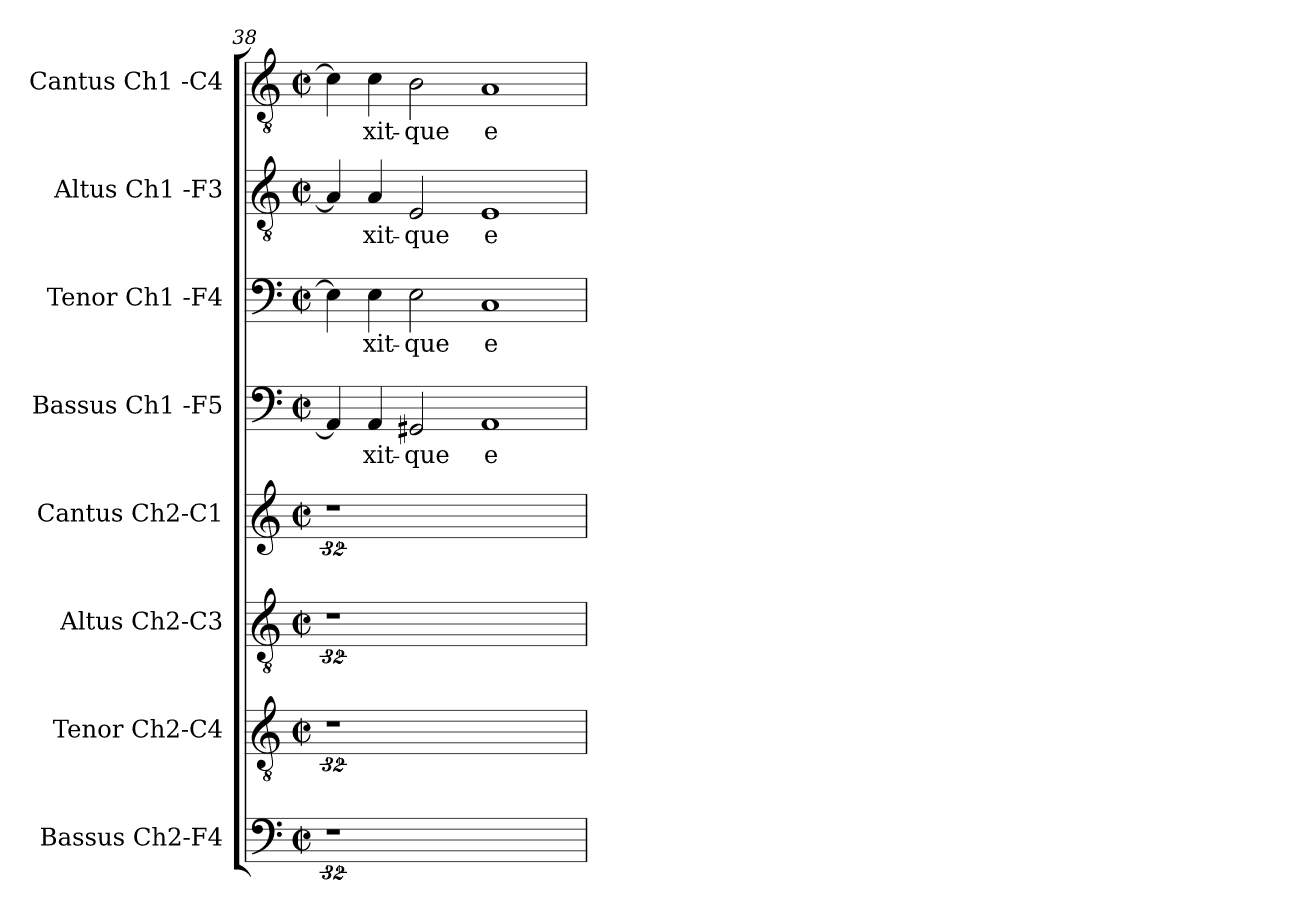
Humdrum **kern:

**kern	**kern	**kern	**kern	**kern	**text	**kern	**text	**kern	**text	**kern	**text
*part8	*part7	*part6	*part5	*part4	*part4	*part3	*part3	*part2	*part2	*part1	*part1
*staff8	*staff7	*staff6	*staff5	*staff4	*staff4	*staff3	*staff3	*staff2	*staff2	*staff1	*staff1
*I"Bassus Ch2-F4	*I"Tenor Ch2-C4	*I"Altus Ch2-C3	*I"Cantus Ch2-C1	*I"Bassus Ch1 -F5	*	*I"Tenor Ch1 -F4	*	*I"Altus Ch1 -F3	*	*I"Cantus Ch1 -C4	*
*I'B2	*I'T2	*I'A2	*I'C2	*I'B1	*	*I'T1	*	*I'A1	*	*I'C1	*
*clefF4	*clefGv2	*clefGv2	*clefG2	*clefF4	*	*clefF4	*	*clefGv2	*	*clefGv2	*
*k[]	*k[]	*k[]	*k[]	*k[]	*	*k[]	*	*k[]	*	*k[]	*
*M2/2	*M2/2	*M2/2	*M2/2	*M2/2	*	*M2/2	*	*M2/2	*	*M2/2	*
*met(c|)	*met(c|)	*met(c|)	*met(c|)	*met(c|)	*	*met(c|)	*	*met(c|)	*	*met(c|)	*
=38	=38	=38	=38	=38	=38	=38	=38	=38	=38	=38	=38
32%31r	32%31r	32%31r	32%31r	4AA/]	.	4E\]	.	4A/]	.	4c\]	.
!	!	!	!	!	!LO:LY:b	!	!LO:LY:b	!	!LO:LY:b	!	!LO:LY:b
.	.	.	.	4AA/	-xit-	4E\	-xit-	4A/	-xit-	4c\	-xit-
!	!	!	!	!	!LO:LY:b	!	!LO:LY:b	!	!LO:LY:b	!	!LO:LY:b
.	.	.	.	2GG#X/	-que	2E\	-que	2E/	-que	2B\	-que
1ryy	1ryy	1ryy	1ryy	.	.	.	.	.	.	.	.
!	!	!	!	!	!LO:LY:b	!	!LO:LY:b	!	!LO:LY:b	!	!LO:LY:b
.	.	.	.	1AA	e-	1C	e-	1E	e-	1A	e-
32ryy	32ryy	32ryy	32ryy	.	.	.	.	.	.	.	.
=	=	=	=	=	=	=	=	=	=	=	=
*-	*-	*-	*-	*-	*-	*-	*-	*-	*-	*-	*-
